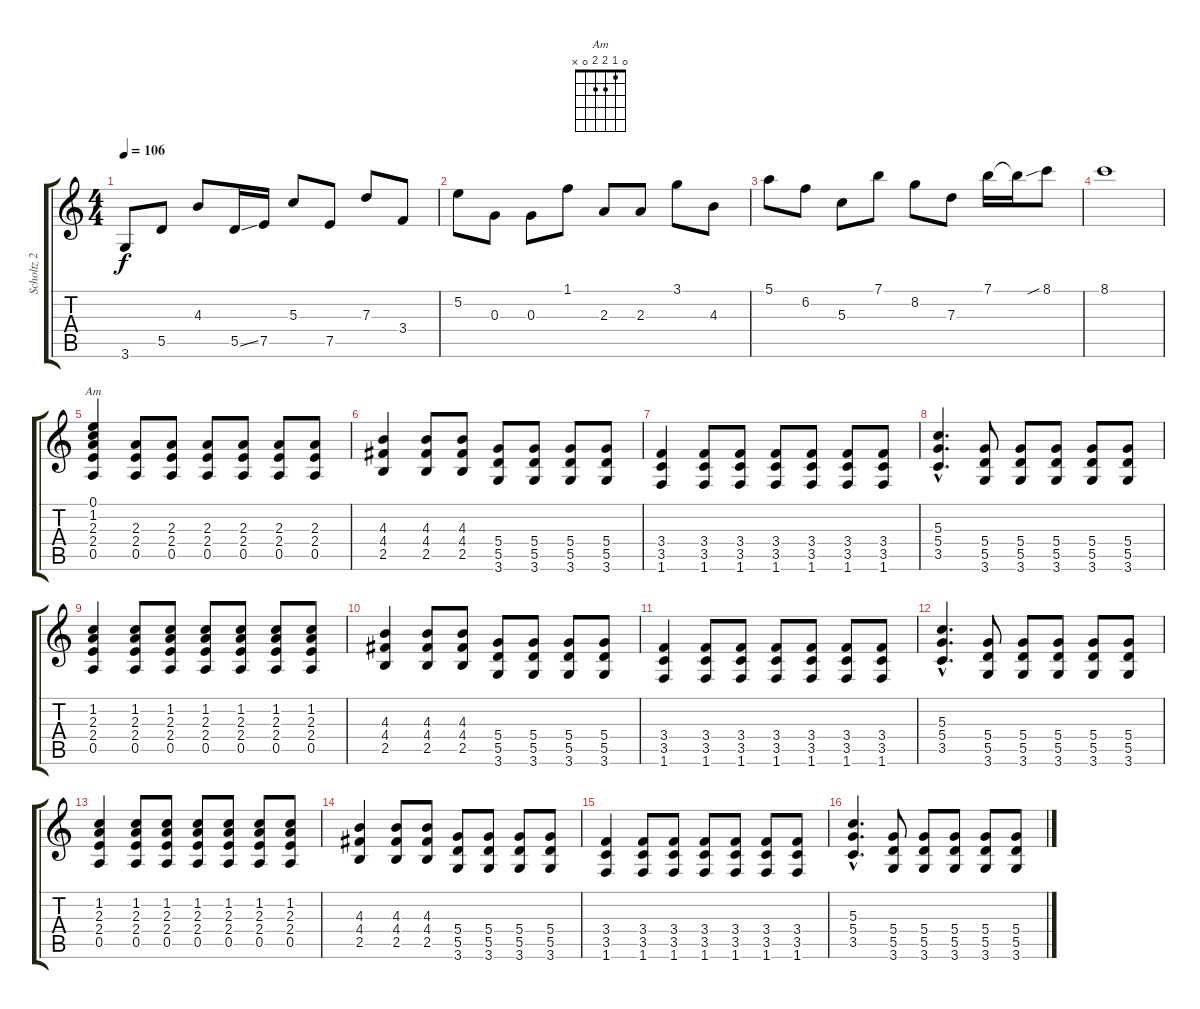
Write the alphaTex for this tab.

\track ("Scholtz 2" "Scholtz 2") {instrument electricguitarjazz}
\staff {score tabs}
\tuning (E4 B3 G3 D3 A2 E2) {hide}
\chord ("Am" 0 1 2 2 0 x)
\ts (4 4)
\tempo 106
\clef g2
\ks c
3.6.8{dy f} 5.5.8 4.3.8 5.5{ss}.16 7.5.16 5.3.8 7.5.8 7.3.8 3.4.8 |
5.2.8 0.3.8 0.3.8 1.1.8 2.3.8 2.3.8 3.1.8 4.3.8 |
5.1.8 6.2.8 5.3.8 7.1.8 8.2.8 7.3.8 7.1.16 7.1{t}.16 8.1{sib}.8 |
8.1.1 |
(0.1 1.2 2.3 2.4 0.5).4{ch "Am"} (2.3 2.4 0.5).8 (2.3 2.4 0.5).8 (2.3 2.4 0.5).8 (2.3 2.4 0.5).8 (2.3 2.4 0.5).8 (2.3 2.4 0.5).8 |
(4.3 4.4 2.5).4 (4.3 4.4 2.5).8 (4.3 4.4 2.5).8 (5.4 5.5 3.6).8 (5.4 5.5 3.6).8 (5.4 5.5 3.6).8 (5.4 5.5 3.6).8 |
(3.4 3.5 1.6).4 (3.4 3.5 1.6).8 (3.4 3.5 1.6).8 (3.4 3.5 1.6).8 (3.4 3.5 1.6).8 (3.4 3.5 1.6).8 (3.4 3.5 1.6).8 |
(5.3{hac} 5.4{hac} 3.5{hac}).4{d} (5.4 5.5 3.6).8 (5.4 5.5 3.6).8 (5.4 5.5 3.6).8 (5.4 5.5 3.6).8 (5.4 5.5 3.6).8 |
(1.2 2.3 2.4 0.5).4 (1.2 2.3 2.4 0.5).8 (1.2 2.3 2.4 0.5).8 (1.2 2.3 2.4 0.5).8 (1.2 2.3 2.4 0.5).8 (1.2 2.3 2.4 0.5).8 (1.2 2.3 2.4 0.5).8 |
(4.3 4.4 2.5).4 (4.3 4.4 2.5).8 (4.3 4.4 2.5).8 (5.4 5.5 3.6).8 (5.4 5.5 3.6).8 (5.4 5.5 3.6).8 (5.4 5.5 3.6).8 |
(3.4 3.5 1.6).4 (3.4 3.5 1.6).8 (3.4 3.5 1.6).8 (3.4 3.5 1.6).8 (3.4 3.5 1.6).8 (3.4 3.5 1.6).8 (3.4 3.5 1.6).8 |
(5.3{hac} 5.4{hac} 3.5{hac}).4{d} (5.4 5.5 3.6).8 (5.4 5.5 3.6).8 (5.4 5.5 3.6).8 (5.4 5.5 3.6).8 (5.4 5.5 3.6).8 |
(1.2 2.3 2.4 0.5).4 (1.2 2.3 2.4 0.5).8 (1.2 2.3 2.4 0.5).8 (1.2 2.3 2.4 0.5).8 (1.2 2.3 2.4 0.5).8 (1.2 2.3 2.4 0.5).8 (1.2 2.3 2.4 0.5).8 |
(4.3 4.4 2.5).4 (4.3 4.4 2.5).8 (4.3 4.4 2.5).8 (5.4 5.5 3.6).8 (5.4 5.5 3.6).8 (5.4 5.5 3.6).8 (5.4 5.5 3.6).8 |
(3.4 3.5 1.6).4 (3.4 3.5 1.6).8 (3.4 3.5 1.6).8 (3.4 3.5 1.6).8 (3.4 3.5 1.6).8 (3.4 3.5 1.6).8 (3.4 3.5 1.6).8 |
(5.3{hac} 5.4{hac} 3.5{hac}).4{d} (5.4 5.5 3.6).8 (5.4 5.5 3.6).8 (5.4 5.5 3.6).8 (5.4 5.5 3.6).8 (5.4 5.5 3.6).8
